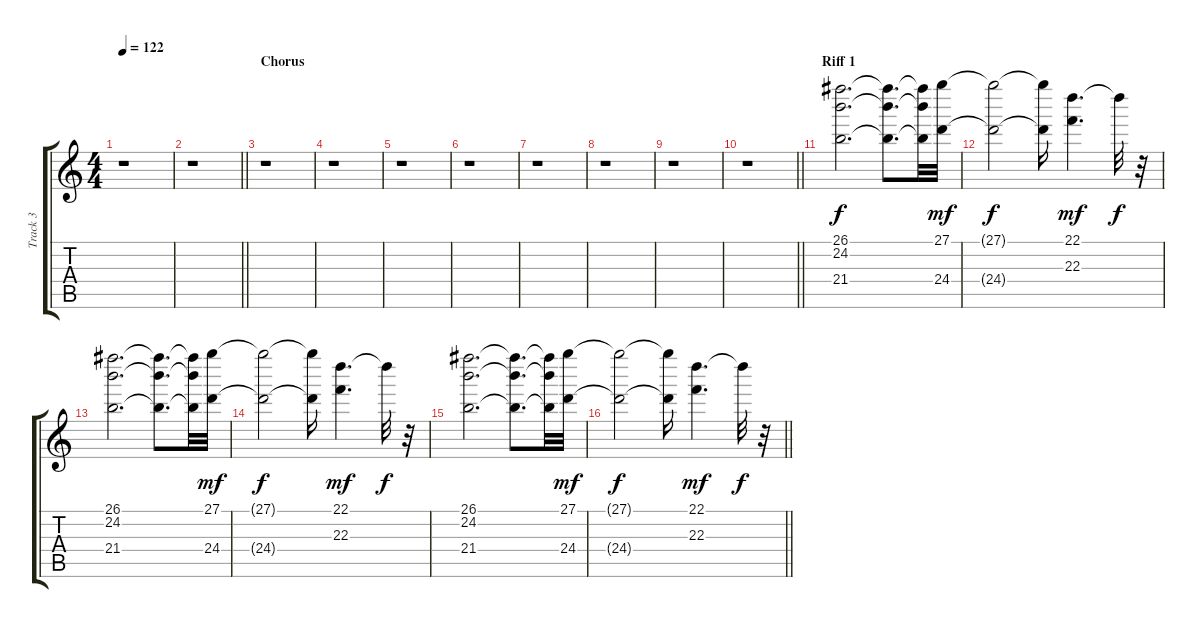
\track ("Track 3" "Track 3") {instrument synthbass1}
\staff {score tabs}
\tuning (E4 B3 G3 D3 A2 E2) {hide}
\ts (4 4)
\tempo 122
\clef g2
\ks c
r.1{dy f} |
\barLineRight lightlight
r.1 |
\section ("" "Chorus")
r.1 |
r.1 |
r.1 |
r.1 |
r.1 |
r.1 |
r.1 |
\barLineRight lightlight
r.1 |
\section ("" "Riff 1")
(26.1 24.2 21.4).2{d} (26.1{t} 24.2{t} 21.4{t}).8{d} (26.1{t} 24.2{t} 21.4{t}).32 (27.1 24.4).32{dy mf} |
(27.1{t} 24.4{t}).2{dy f} (27.1{t} 24.4{t}).16 (22.1 22.3).4{d dy mf} 22.1{t}.32{dy f} r.32 |
(26.1 24.2 21.4).2{d} (26.1{t} 24.2{t} 21.4{t}).8{d} (26.1{t} 24.2{t} 21.4{t}).32 (27.1 24.4).32{dy mf} |
(27.1{t} 24.4{t}).2{dy f} (27.1{t} 24.4{t}).16 (22.1 22.3).4{d dy mf} 22.1{t}.32{dy f} r.32 |
(26.1 24.2 21.4).2{d} (26.1{t} 24.2{t} 21.4{t}).8{d} (26.1{t} 24.2{t} 21.4{t}).32 (27.1 24.4).32{dy mf} |
\barLineRight lightlight
(27.1{t} 24.4{t}).2{dy f} (27.1{t} 24.4{t}).16 (22.1 22.3).4{d dy mf} 22.1{t}.32{dy f} r.32
